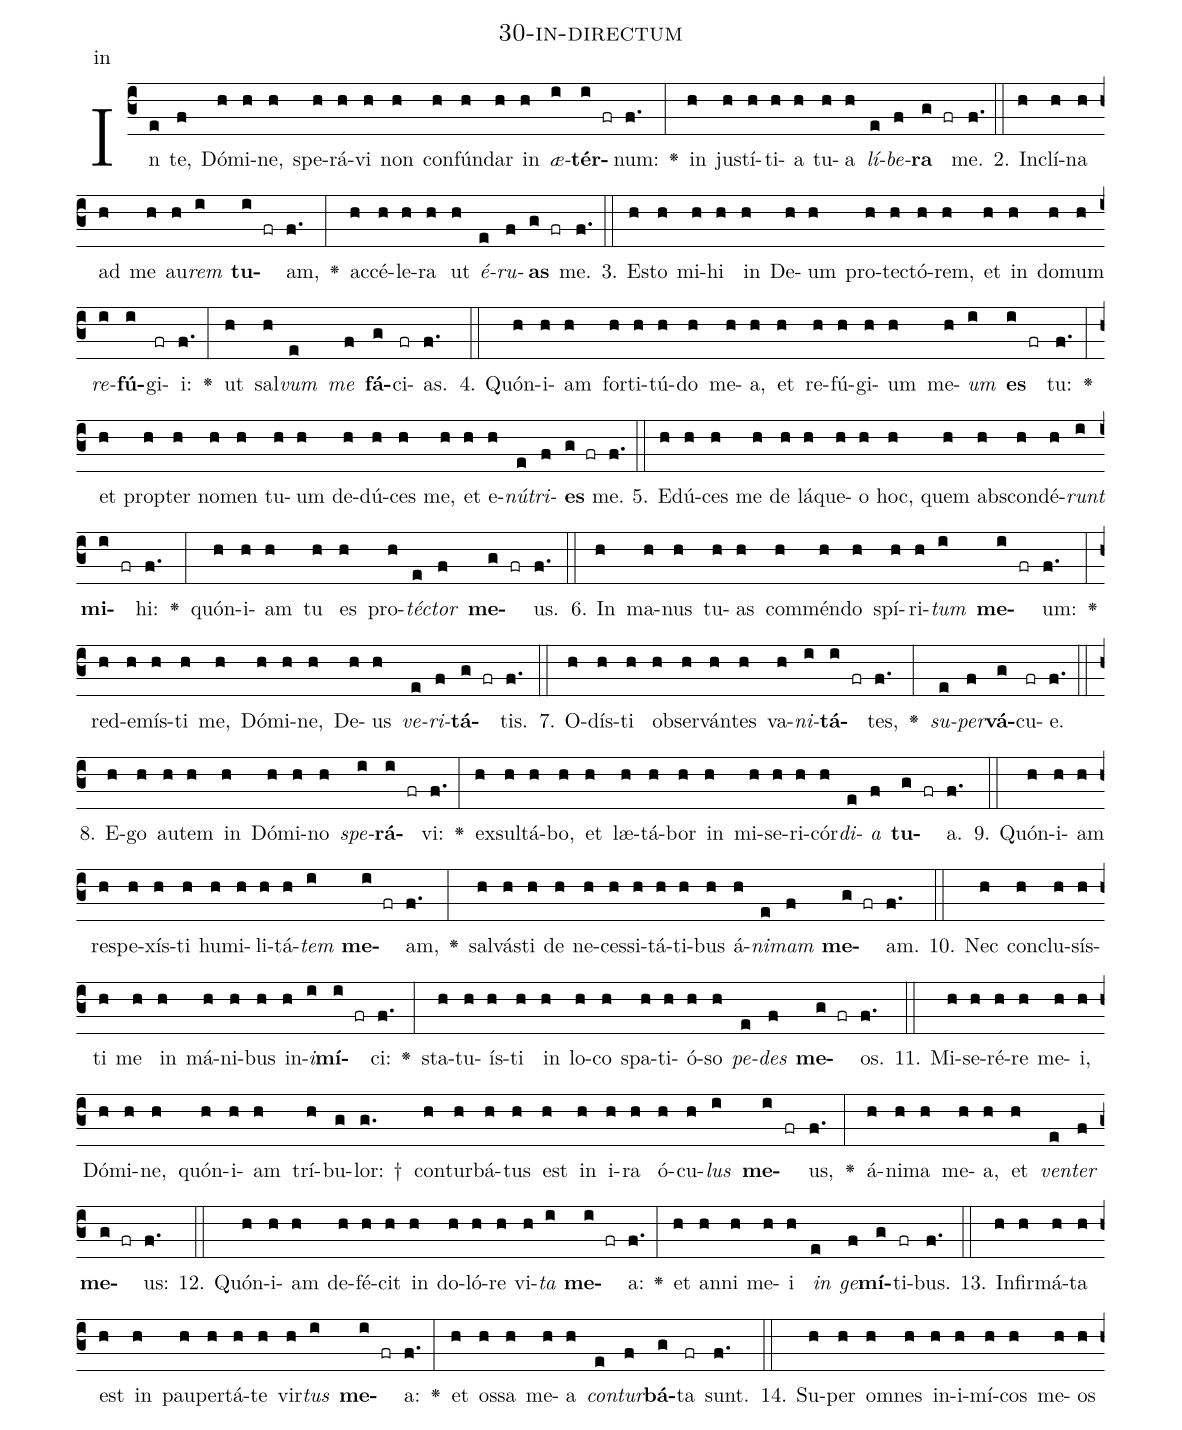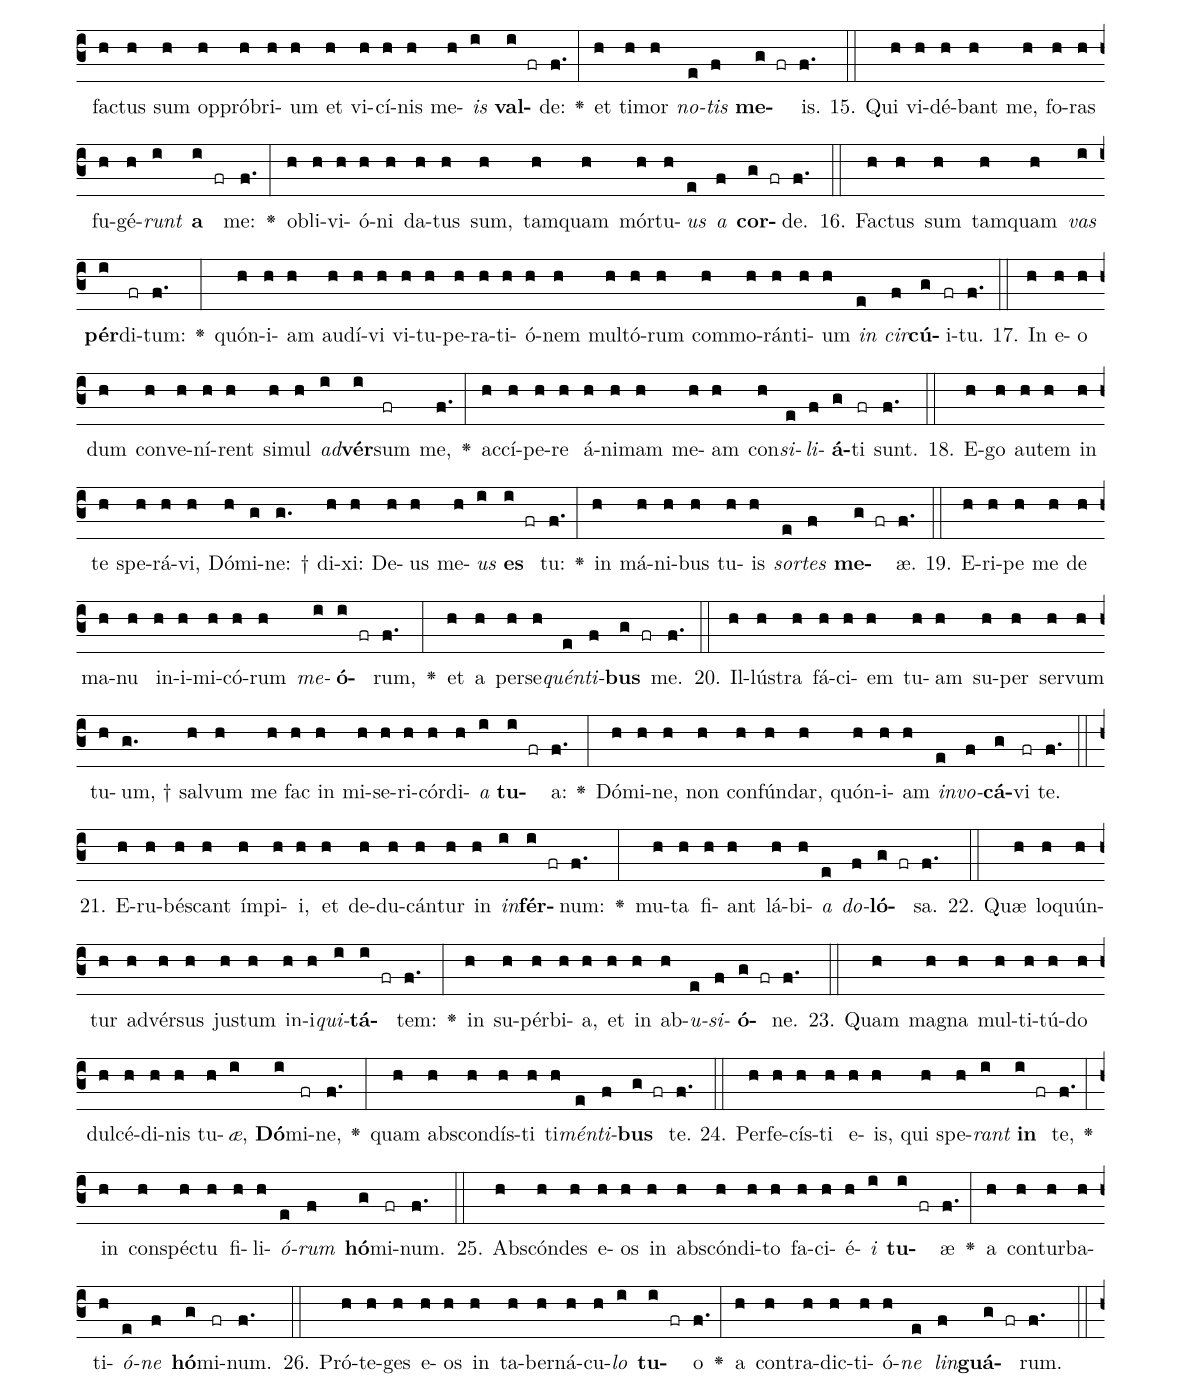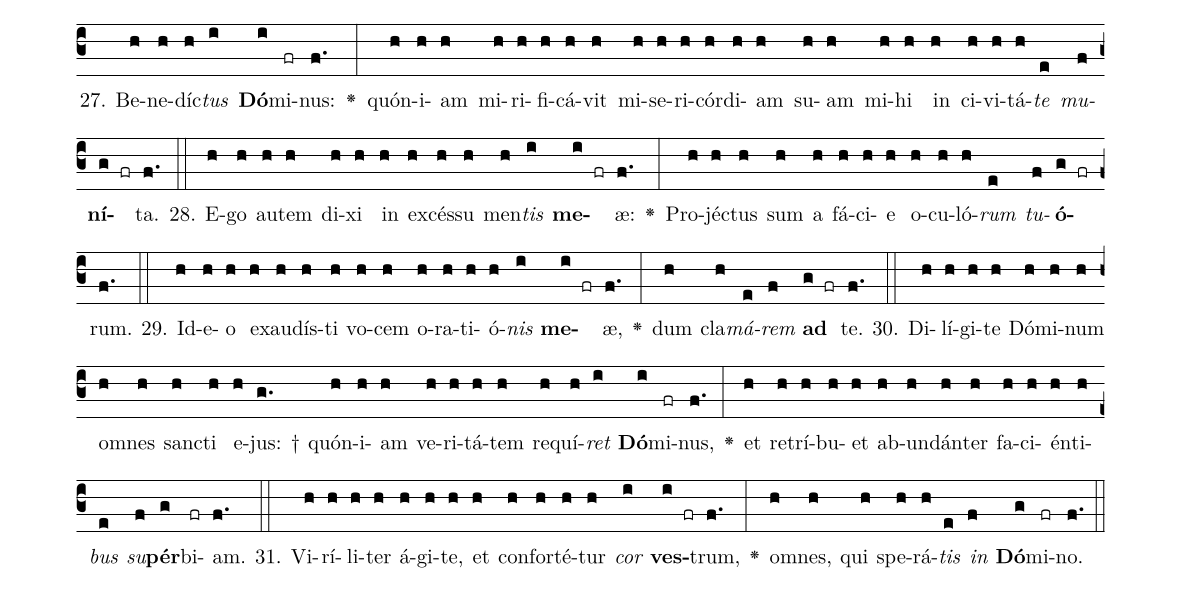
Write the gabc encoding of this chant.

name: 30-in-directum;
annotation: in;
%%
(c3)In(e) te,(f) Dó(h)mi(h)ne,(h) spe(h)rá(h)vi(h) non(h) con(h)fún(h)dar(h) in(h) <i>æ</i>(i)<b>tér</b>(i fr)num:(f.) <v>\greheightstar</v>(:) in(h) jus(h)tí(h)ti(h)a(h) tu(h)a(h) <i>lí</i>(e)<i>be</i>(f)<b>ra</b>(g fr) me.(f.) (::)
2. In(h)clí(h)na(h) ad(h) me(h) au(h)<i>rem</i>(i) <b>tu</b>(i fr)am,(f.) <v>\greheightstar</v>(:) ac(h)cé(h)le(h)ra(h) ut(h) <i>é</i>(e)<i>ru</i>(f)<b>as</b>(g fr) me.(f.) (::)
3. Es(h)to(h) mi(h)hi(h) in(h) De(h)um(h) pro(h)tec(h)tó(h)rem,(h) et(h) in(h) do(h)mum(h) <i>re</i>(i)<b>fú</b>(i)gi(fr)i:(f.) <v>\greheightstar</v>(:) ut(h) sal(h)<i>vum</i>(e) <i>me</i>(f) <b>fá</b>(g)ci(fr)as.(f.) (::)
4. Quón(h)i(h)am(h) for(h)ti(h)tú(h)do(h) me(h)a,(h) et(h) re(h)fú(h)gi(h)um(h) me(h)<i>um</i>(i) <b>es</b>(i fr) tu:(f.) <v>\greheightstar</v>(:) et(h) prop(h)ter(h) no(h)men(h) tu(h)um(h) de(h)dú(h)ces(h) me,(h) et(h) e(h)<i>nú</i>(e)<i>tri</i>(f)<b>es</b>(g fr) me.(f.) (::)
5. E(h)dú(h)ces(h) me(h) de(h) lá(h)que(h)o(h) hoc,(h) quem(h) abs(h)con(h)dé(h)<i>runt</i>(i) <b>mi</b>(i fr)hi:(f.) <v>\greheightstar</v>(:) quón(h)i(h)am(h) tu(h) es(h) pro(h)<i>téc</i>(e)<i>tor</i>(f) <b>me</b>(g fr)us.(f.) (::)
6. In(h) ma(h)nus(h) tu(h)as(h) com(h)mén(h)do(h) spí(h)ri(h)<i>tum</i>(i) <b>me</b>(i fr)um:(f.) <v>\greheightstar</v>(:) red(h)e(h)mís(h)ti(h) me,(h) Dó(h)mi(h)ne,(h) De(h)us(h) <i>ve</i>(e)<i>ri</i>(f)<b>tá</b>(g fr)tis.(f.) (::)
7. O(h)dís(h)ti(h) ob(h)ser(h)ván(h)tes(h) va(h)<i>ni</i>(i)<b>tá</b>(i fr)tes,(f.) <v>\greheightstar</v>(:) <i>su</i>(e)<i>per</i>(f)<b>vá</b>(g)cu(fr)e.(f.) (::)
8. E(h)go(h) au(h)tem(h) in(h) Dó(h)mi(h)no(h) <i>spe</i>(i)<b>rá</b>(i fr)vi:(f.) <v>\greheightstar</v>(:) ex(h)sul(h)tá(h)bo,(h) et(h) læ(h)tá(h)bor(h) in(h) mi(h)se(h)ri(h)cór(h)<i>di</i>(e)<i>a</i>(f) <b>tu</b>(g fr)a.(f.) (::)
9. Quón(h)i(h)am(h) re(h)spe(h)xís(h)ti(h) hu(h)mi(h)li(h)tá(h)<i>tem</i>(i) <b>me</b>(i fr)am,(f.) <v>\greheightstar</v>(:) sal(h)vás(h)ti(h) de(h) ne(h)ces(h)si(h)tá(h)ti(h)bus(h) á(h)<i>ni</i>(e)<i>mam</i>(f) <b>me</b>(g fr)am.(f.) (::)
10. Nec(h) con(h)clu(h)sís(h)ti(h) me(h) in(h) má(h)ni(h)bus(h) in(h)<i>i</i>(i)<b>mí</b>(i fr)ci:(f.) <v>\greheightstar</v>(:) sta(h)tu(h)ís(h)ti(h) in(h) lo(h)co(h) spa(h)ti(h)ó(h)so(h) <i>pe</i>(e)<i>des</i>(f) <b>me</b>(g fr)os.(f.) (::)
11. Mi(h)se(h)ré(h)re(h) me(h)i,(h) Dó(h)mi(h)ne,(h) quón(h)i(h)am(h) trí(h)bu(g)lor: †(g.) con(h)tur(h)bá(h)tus(h) est(h) in(h) i(h)ra(h) ó(h)cu(h)<i>lus</i>(i) <b>me</b>(i fr)us,(f.) <v>\greheightstar</v>(:) á(h)ni(h)ma(h) me(h)a,(h) et(h) <i>ven</i>(e)<i>ter</i>(f) <b>me</b>(g fr)us:(f.) (::)
12. Quón(h)i(h)am(h) de(h)fé(h)cit(h) in(h) do(h)ló(h)re(h) vi(h)<i>ta</i>(i) <b>me</b>(i fr)a:(f.) <v>\greheightstar</v>(:) et(h) an(h)ni(h) me(h)i(h) <i>in</i>(e) <i>ge</i>(f)<b>mí</b>(g)ti(fr)bus.(f.) (::)
13. In(h)fir(h)má(h)ta(h) est(h) in(h) pau(h)per(h)tá(h)te(h) vir(h)<i>tus</i>(i) <b>me</b>(i fr)a:(f.) <v>\greheightstar</v>(:) et(h) os(h)sa(h) me(h)a(h) <i>con</i>(e)<i>tur</i>(f)<b>bá</b>(g)ta(fr) sunt.(f.) (::)
14. Su(h)per(h) om(h)nes(h) in(h)i(h)mí(h)cos(h) me(h)os(h) fac(h)tus(h) sum(h) op(h)pró(h)bri(h)um(h) et(h) vi(h)cí(h)nis(h) me(h)<i>is</i>(i) <b>val</b>(i fr)de:(f.) <v>\greheightstar</v>(:) et(h) ti(h)mor(h) <i>no</i>(e)<i>tis</i>(f) <b>me</b>(g fr)is.(f.) (::)
15. Qui(h) vi(h)dé(h)bant(h) me,(h) fo(h)ras(h) fu(h)gé(h)<i>runt</i>(i) <b>a</b>(i fr) me:(f.) <v>\greheightstar</v>(:) ob(h)li(h)vi(h)ó(h)ni(h) da(h)tus(h) sum,(h) tam(h)quam(h) mór(h)tu(h)<i>us</i>(e) <i>a</i>(f) <b>cor</b>(g fr)de.(f.) (::)
16. Fac(h)tus(h) sum(h) tam(h)quam(h) <i>vas</i>(i) <b>pér</b>(i)di(fr)tum:(f.) <v>\greheightstar</v>(:) quón(h)i(h)am(h) au(h)dí(h)vi(h) vi(h)tu(h)pe(h)ra(h)ti(h)ó(h)nem(h) mul(h)tó(h)rum(h) com(h)mo(h)rán(h)ti(h)um(h) <i>in</i>(e) <i>cir</i>(f)<b>cú</b>(g)i(fr)tu.(f.) (::)
17. In(h) e(h)o(h) dum(h) con(h)ve(h)ní(h)rent(h) si(h)mul(h) <i>ad</i>(i)<b>vér</b>(i)sum(fr) me,(f.) <v>\greheightstar</v>(:) ac(h)cí(h)pe(h)re(h) á(h)ni(h)mam(h) me(h)am(h) con(h)<i>si</i>(e)<i>li</i>(f)<b>á</b>(g)ti(fr) sunt.(f.) (::)
18. E(h)go(h) au(h)tem(h) in(h) te(h) spe(h)rá(h)vi,(h) Dó(h)mi(g)ne: †(g.) di(h)xi:(h) De(h)us(h) me(h)<i>us</i>(i) <b>es</b>(i fr) tu:(f.) <v>\greheightstar</v>(:) in(h) má(h)ni(h)bus(h) tu(h)is(h) <i>sor</i>(e)<i>tes</i>(f) <b>me</b>(g fr)æ.(f.) (::)
19. E(h)ri(h)pe(h) me(h) de(h) ma(h)nu(h) in(h)i(h)mi(h)có(h)rum(h) <i>me</i>(i)<b>ó</b>(i fr)rum,(f.) <v>\greheightstar</v>(:) et(h) a(h) per(h)se(h)<i>quén</i>(e)<i>ti</i>(f)<b>bus</b>(g fr) me.(f.) (::)
20. Il(h)lús(h)tra(h) fá(h)ci(h)em(h) tu(h)am(h) su(h)per(h) ser(h)vum(h) tu(h)um, †(g.) sal(h)vum(h) me(h) fac(h) in(h) mi(h)se(h)ri(h)cór(h)di(h)<i>a</i>(i) <b>tu</b>(i fr)a:(f.) <v>\greheightstar</v>(:) Dó(h)mi(h)ne,(h) non(h) con(h)fún(h)dar,(h) quón(h)i(h)am(h) <i>in</i>(e)<i>vo</i>(f)<b>cá</b>(g)vi(fr) te.(f.) (::)
21. E(h)ru(h)bés(h)cant(h) ím(h)pi(h)i,(h) et(h) de(h)du(h)cán(h)tur(h) in(h) <i>in</i>(i)<b>fér</b>(i fr)num:(f.) <v>\greheightstar</v>(:) mu(h)ta(h) fi(h)ant(h) lá(h)bi(h)<i>a</i>(e) <i>do</i>(f)<b>ló</b>(g fr)sa.(f.) (::)
22. Quæ(h) lo(h)quún(h)tur(h) ad(h)vér(h)sus(h) jus(h)tum(h) in(h)i(h)<i>qui</i>(i)<b>tá</b>(i fr)tem:(f.) <v>\greheightstar</v>(:) in(h) su(h)pér(h)bi(h)a,(h) et(h) in(h) ab(h)<i>u</i>(e)<i>si</i>(f)<b>ó</b>(g fr)ne.(f.) (::)
23. Quam(h) ma(h)gna(h) mul(h)ti(h)tú(h)do(h) dul(h)cé(h)di(h)nis(h) tu(h)<i>æ</i>,(i) <b>Dó</b>(i)mi(fr)ne,(f.) <v>\greheightstar</v>(:) quam(h) abs(h)con(h)dís(h)ti(h) ti(h)<i>mén</i>(e)<i>ti</i>(f)<b>bus</b>(g fr) te.(f.) (::)
24. Per(h)fe(h)cís(h)ti(h) e(h)is,(h) qui(h) spe(h)<i>rant</i>(i) <b>in</b>(i fr) te,(f.) <v>\greheightstar</v>(:) in(h) con(h)spéc(h)tu(h) fi(h)li(h)<i>ó</i>(e)<i>rum</i>(f) <b>hó</b>(g)mi(fr)num.(f.) (::)
25. Abs(h)cón(h)des(h) e(h)os(h) in(h) abs(h)cón(h)di(h)to(h) fa(h)ci(h)é(h)<i>i</i>(i) <b>tu</b>(i fr)æ(f.) <v>\greheightstar</v>(:) a(h) con(h)tur(h)ba(h)ti(h)<i>ó</i>(e)<i>ne</i>(f) <b>hó</b>(g)mi(fr)num.(f.) (::)
26. Pró(h)te(h)ges(h) e(h)os(h) in(h) ta(h)ber(h)ná(h)cu(h)<i>lo</i>(i) <b>tu</b>(i fr)o(f.) <v>\greheightstar</v>(:) a(h) con(h)tra(h)dic(h)ti(h)ó(h)<i>ne</i>(e) <i>lin</i>(f)<b>guá</b>(g fr)rum.(f.) (::)
27. Be(h)ne(h)díc(h)<i>tus</i>(i) <b>Dó</b>(i)mi(fr)nus:(f.) <v>\greheightstar</v>(:) quón(h)i(h)am(h) mi(h)ri(h)fi(h)cá(h)vit(h) mi(h)se(h)ri(h)cór(h)di(h)am(h) su(h)am(h) mi(h)hi(h) in(h) ci(h)vi(h)tá(h)<i>te</i>(e) <i>mu</i>(f)<b>ní</b>(g fr)ta.(f.) (::)
28. E(h)go(h) au(h)tem(h) di(h)xi(h) in(h) ex(h)cés(h)su(h) men(h)<i>tis</i>(i) <b>me</b>(i fr)æ:(f.) <v>\greheightstar</v>(:) Pro(h)jéc(h)tus(h) sum(h) a(h) fá(h)ci(h)e(h) o(h)cu(h)ló(h)<i>rum</i>(e) <i>tu</i>(f)<b>ó</b>(g fr)rum.(f.) (::)
29. Id(h)e(h)o(h) ex(h)au(h)dís(h)ti(h) vo(h)cem(h) o(h)ra(h)ti(h)ó(h)<i>nis</i>(i) <b>me</b>(i fr)æ,(f.) <v>\greheightstar</v>(:) dum(h) cla(h)<i>má</i>(e)<i>rem</i>(f) <b>ad</b>(g fr) te.(f.) (::)
30. Di(h)lí(h)gi(h)te(h) Dó(h)mi(h)num(h) om(h)nes(h) sanc(h)ti(h) e(h)jus: †(g.) quón(h)i(h)am(h) ve(h)ri(h)tá(h)tem(h) re(h)quí(h)<i>ret</i>(i) <b>Dó</b>(i)mi(fr)nus,(f.) <v>\greheightstar</v>(:) et(h) re(h)trí(h)bu(h)et(h) ab(h)un(h)dán(h)ter(h) fa(h)ci(h)én(h)ti(h)<i>bus</i>(e) <i>su</i>(f)<b>pér</b>(g)bi(fr)am.(f.) (::)
31. Vi(h)rí(h)li(h)ter(h) á(h)gi(h)te,(h) et(h) con(h)for(h)té(h)tur(h) <i>cor</i>(i) <b>ves</b>(i fr)trum,(f.) <v>\greheightstar</v>(:) om(h)nes,(h) qui(h) spe(h)rá(h)<i>tis</i>(e) <i>in</i>(f) <b>Dó</b>(g)mi(fr)no.(f.) (::)
